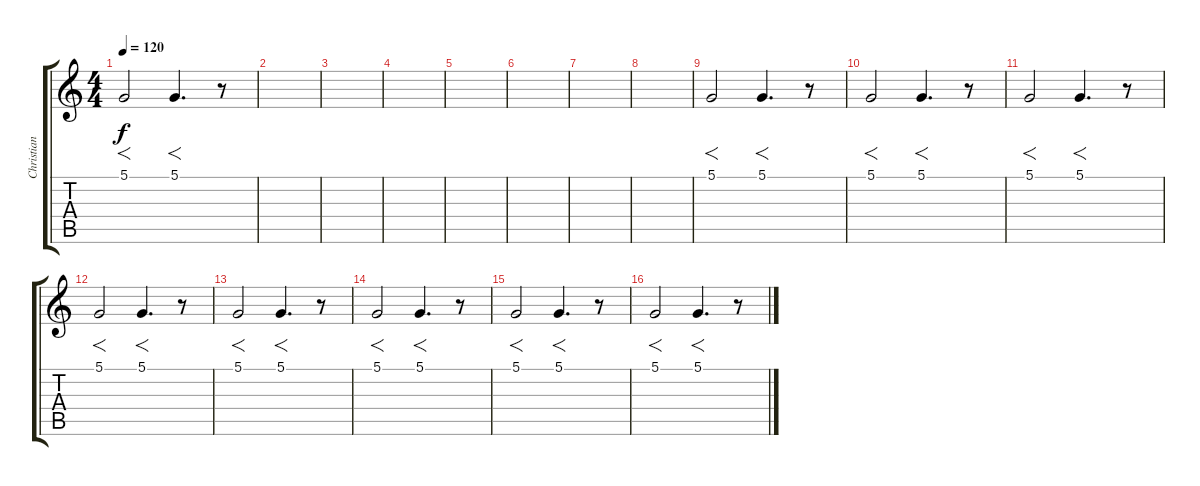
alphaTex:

\track ("Christian Lorenz - Keyboard II" "Christian ") {instrument pad3polysynth}
\staff {score tabs}
\tuning (D4 A3 F3 C3 G2 C2) {hide}
\ts (4 4)
\tempo 120
\clef g2
\ks c
5.1.2{f dy f} 5.1.4{f d} r.8 |
|
|
|
|
|
|
|
5.1.2{f volume 16 instrument pad3polysynth} 5.1.4{f d} r.8 |
5.1.2{f} 5.1.4{f d} r.8 |
5.1.2{f} 5.1.4{f d} r.8 |
5.1.2{f} 5.1.4{f d} r.8 |
5.1.2{f} 5.1.4{f d} r.8 |
5.1.2{f} 5.1.4{f d} r.8 |
5.1.2{f} 5.1.4{f d} r.8 |
5.1.2{f} 5.1.4{f d} r.8
